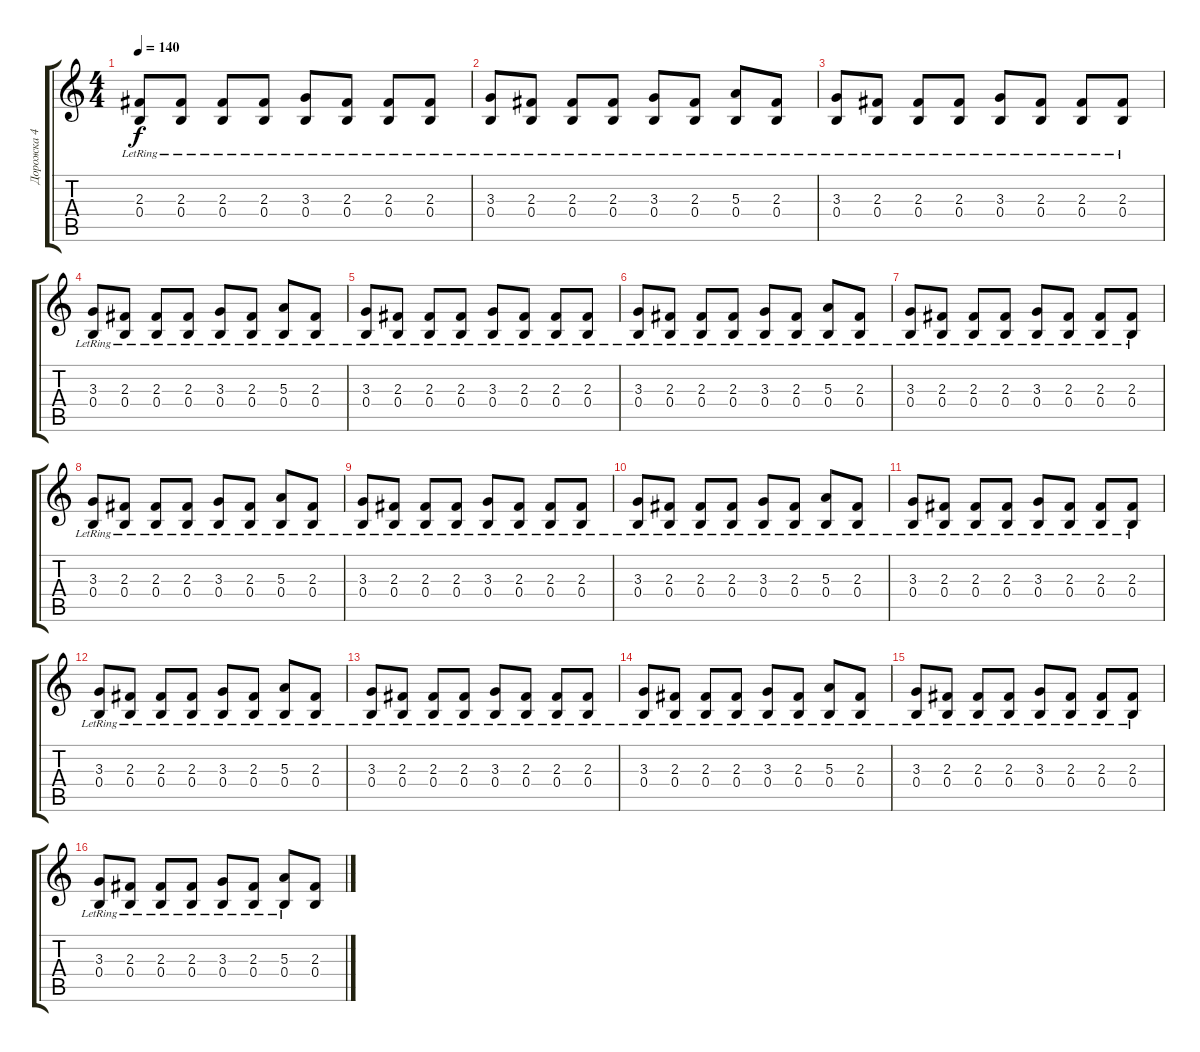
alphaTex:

\track ("Дорожка 4" "Дорожка 4") {instrument distortionguitar}
\staff {score tabs}
\tuning (Db4 Ab3 E3 B2 Gb2 B1) {hide}
\ts (4 4)
\tempo 140
\clef g2
\ks c
(2.3{lr} 0.4{lr}).8{dy f} (2.3{lr} 0.4{lr}).8 (2.3{lr} 0.4{lr}).8 (2.3{lr} 0.4{lr}).8 (3.3{lr} 0.4{lr}).8 (2.3{lr} 0.4{lr}).8 (2.3{lr} 0.4{lr}).8 (2.3{lr} 0.4{lr}).8 |
(3.3{lr} 0.4{lr}).8 (2.3{lr} 0.4{lr}).8 (2.3{lr} 0.4{lr}).8 (2.3{lr} 0.4{lr}).8 (3.3{lr} 0.4{lr}).8 (2.3{lr} 0.4{lr}).8 (5.3{lr} 0.4{lr}).8 (2.3{lr} 0.4{lr}).8 |
(3.3{lr} 0.4{lr}).8 (2.3{lr} 0.4{lr}).8 (2.3{lr} 0.4{lr}).8 (2.3{lr} 0.4{lr}).8 (3.3{lr} 0.4{lr}).8 (2.3{lr} 0.4{lr}).8 (2.3{lr} 0.4{lr}).8 (2.3{lr} 0.4{lr}).8 |
(3.3{lr} 0.4{lr}).8 (2.3{lr} 0.4{lr}).8 (2.3{lr} 0.4{lr}).8 (2.3{lr} 0.4{lr}).8 (3.3{lr} 0.4{lr}).8 (2.3{lr} 0.4{lr}).8 (5.3{lr} 0.4{lr}).8 (2.3{lr} 0.4{lr}).8 |
(3.3{lr} 0.4{lr}).8 (2.3{lr} 0.4{lr}).8 (2.3{lr} 0.4{lr}).8 (2.3{lr} 0.4{lr}).8 (3.3{lr} 0.4{lr}).8 (2.3{lr} 0.4{lr}).8 (2.3{lr} 0.4{lr}).8 (2.3{lr} 0.4{lr}).8 |
(3.3{lr} 0.4{lr}).8 (2.3{lr} 0.4{lr}).8 (2.3{lr} 0.4{lr}).8 (2.3{lr} 0.4{lr}).8 (3.3{lr} 0.4{lr}).8 (2.3{lr} 0.4{lr}).8 (5.3{lr} 0.4{lr}).8 (2.3{lr} 0.4{lr}).8 |
(3.3{lr} 0.4{lr}).8 (2.3{lr} 0.4{lr}).8 (2.3{lr} 0.4{lr}).8 (2.3{lr} 0.4{lr}).8 (3.3{lr} 0.4{lr}).8 (2.3{lr} 0.4{lr}).8 (2.3{lr} 0.4{lr}).8 (2.3{lr} 0.4{lr}).8 |
(3.3{lr} 0.4{lr}).8 (2.3{lr} 0.4{lr}).8 (2.3{lr} 0.4{lr}).8 (2.3{lr} 0.4{lr}).8 (3.3{lr} 0.4{lr}).8 (2.3{lr} 0.4{lr}).8 (5.3{lr} 0.4{lr}).8 (2.3{lr} 0.4{lr}).8 |
(3.3{lr} 0.4{lr}).8 (2.3{lr} 0.4{lr}).8 (2.3{lr} 0.4{lr}).8 (2.3{lr} 0.4{lr}).8 (3.3{lr} 0.4{lr}).8 (2.3{lr} 0.4{lr}).8 (2.3{lr} 0.4{lr}).8 (2.3{lr} 0.4{lr}).8 |
(3.3{lr} 0.4{lr}).8 (2.3{lr} 0.4{lr}).8 (2.3{lr} 0.4{lr}).8 (2.3{lr} 0.4{lr}).8 (3.3{lr} 0.4{lr}).8 (2.3{lr} 0.4{lr}).8 (5.3{lr} 0.4{lr}).8 (2.3{lr} 0.4{lr}).8 |
(3.3{lr} 0.4{lr}).8 (2.3{lr} 0.4{lr}).8 (2.3{lr} 0.4{lr}).8 (2.3{lr} 0.4{lr}).8 (3.3{lr} 0.4{lr}).8 (2.3{lr} 0.4{lr}).8 (2.3{lr} 0.4{lr}).8 (2.3{lr} 0.4{lr}).8 |
(3.3{lr} 0.4{lr}).8 (2.3{lr} 0.4{lr}).8 (2.3{lr} 0.4{lr}).8 (2.3{lr} 0.4{lr}).8 (3.3{lr} 0.4{lr}).8 (2.3{lr} 0.4{lr}).8 (5.3{lr} 0.4{lr}).8 (2.3{lr} 0.4{lr}).8 |
(3.3{lr} 0.4{lr}).8 (2.3{lr} 0.4{lr}).8 (2.3{lr} 0.4{lr}).8 (2.3{lr} 0.4{lr}).8 (3.3{lr} 0.4{lr}).8 (2.3{lr} 0.4{lr}).8 (2.3{lr} 0.4{lr}).8 (2.3{lr} 0.4{lr}).8 |
(3.3{lr} 0.4{lr}).8 (2.3{lr} 0.4{lr}).8 (2.3{lr} 0.4{lr}).8 (2.3{lr} 0.4{lr}).8 (3.3{lr} 0.4{lr}).8 (2.3{lr} 0.4{lr}).8 (5.3{lr} 0.4{lr}).8 (2.3{lr} 0.4{lr}).8 |
(3.3{lr} 0.4{lr}).8 (2.3{lr} 0.4{lr}).8 (2.3{lr} 0.4{lr}).8 (2.3{lr} 0.4{lr}).8 (3.3{lr} 0.4{lr}).8 (2.3{lr} 0.4{lr}).8 (2.3{lr} 0.4{lr}).8 (2.3{lr} 0.4{lr}).8 |
(3.3{lr} 0.4{lr}).8 (2.3{lr} 0.4{lr}).8 (2.3{lr} 0.4{lr}).8 (2.3{lr} 0.4{lr}).8 (3.3{lr} 0.4{lr}).8 (2.3{lr} 0.4{lr}).8 (5.3{lr} 0.4{lr}).8 (2.3 0.4).8
